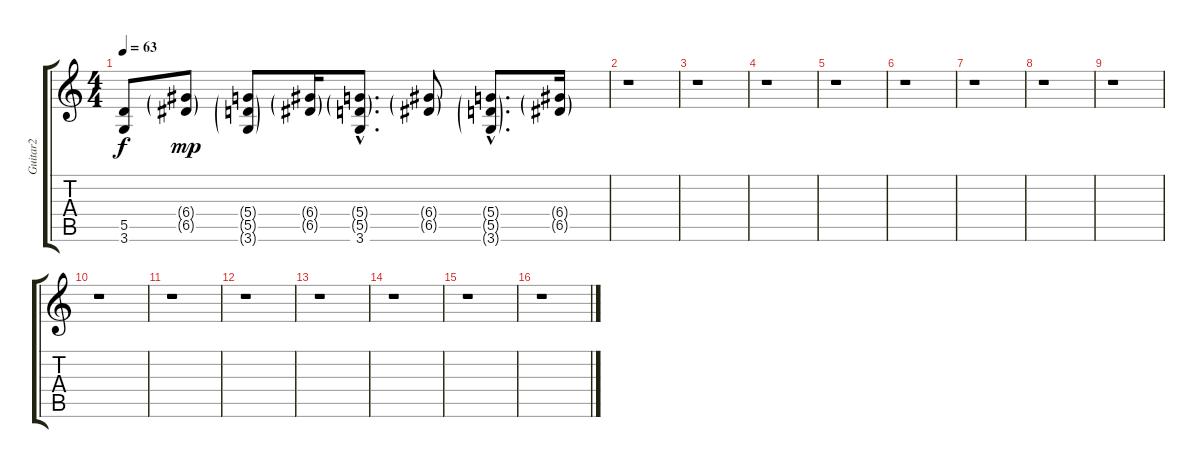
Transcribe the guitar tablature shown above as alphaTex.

\track ("Guitar2" "Guitar2") {instrument electricguitarclean}
\staff {score tabs}
\tuning (E4 B3 G3 D3 A2 E2) {hide}
\ts (4 4)
\tempo 63
\clef g2
\ks c
(5.5 3.6).8{dy f} (6.4{g} 6.5{g}).8{dy mp} (5.4{g} 5.5{g} 3.6{g}).8 (6.4{g} 6.5{g}).16 (5.4{g hac} 5.5{g hac} 3.6{hac}).8{d} (6.4{g} 6.5{g}).8 (5.4{g hac} 5.5{g hac} 3.6{g hac}).8{d} (6.4{g} 6.5{g}).16 |
r.1 |
r.1 |
r.1 |
r.1 |
r.1 |
r.1 |
r.1 |
r.1 |
r.1 |
r.1 |
r.1 |
r.1 |
r.1 |
r.1 |
r.1
